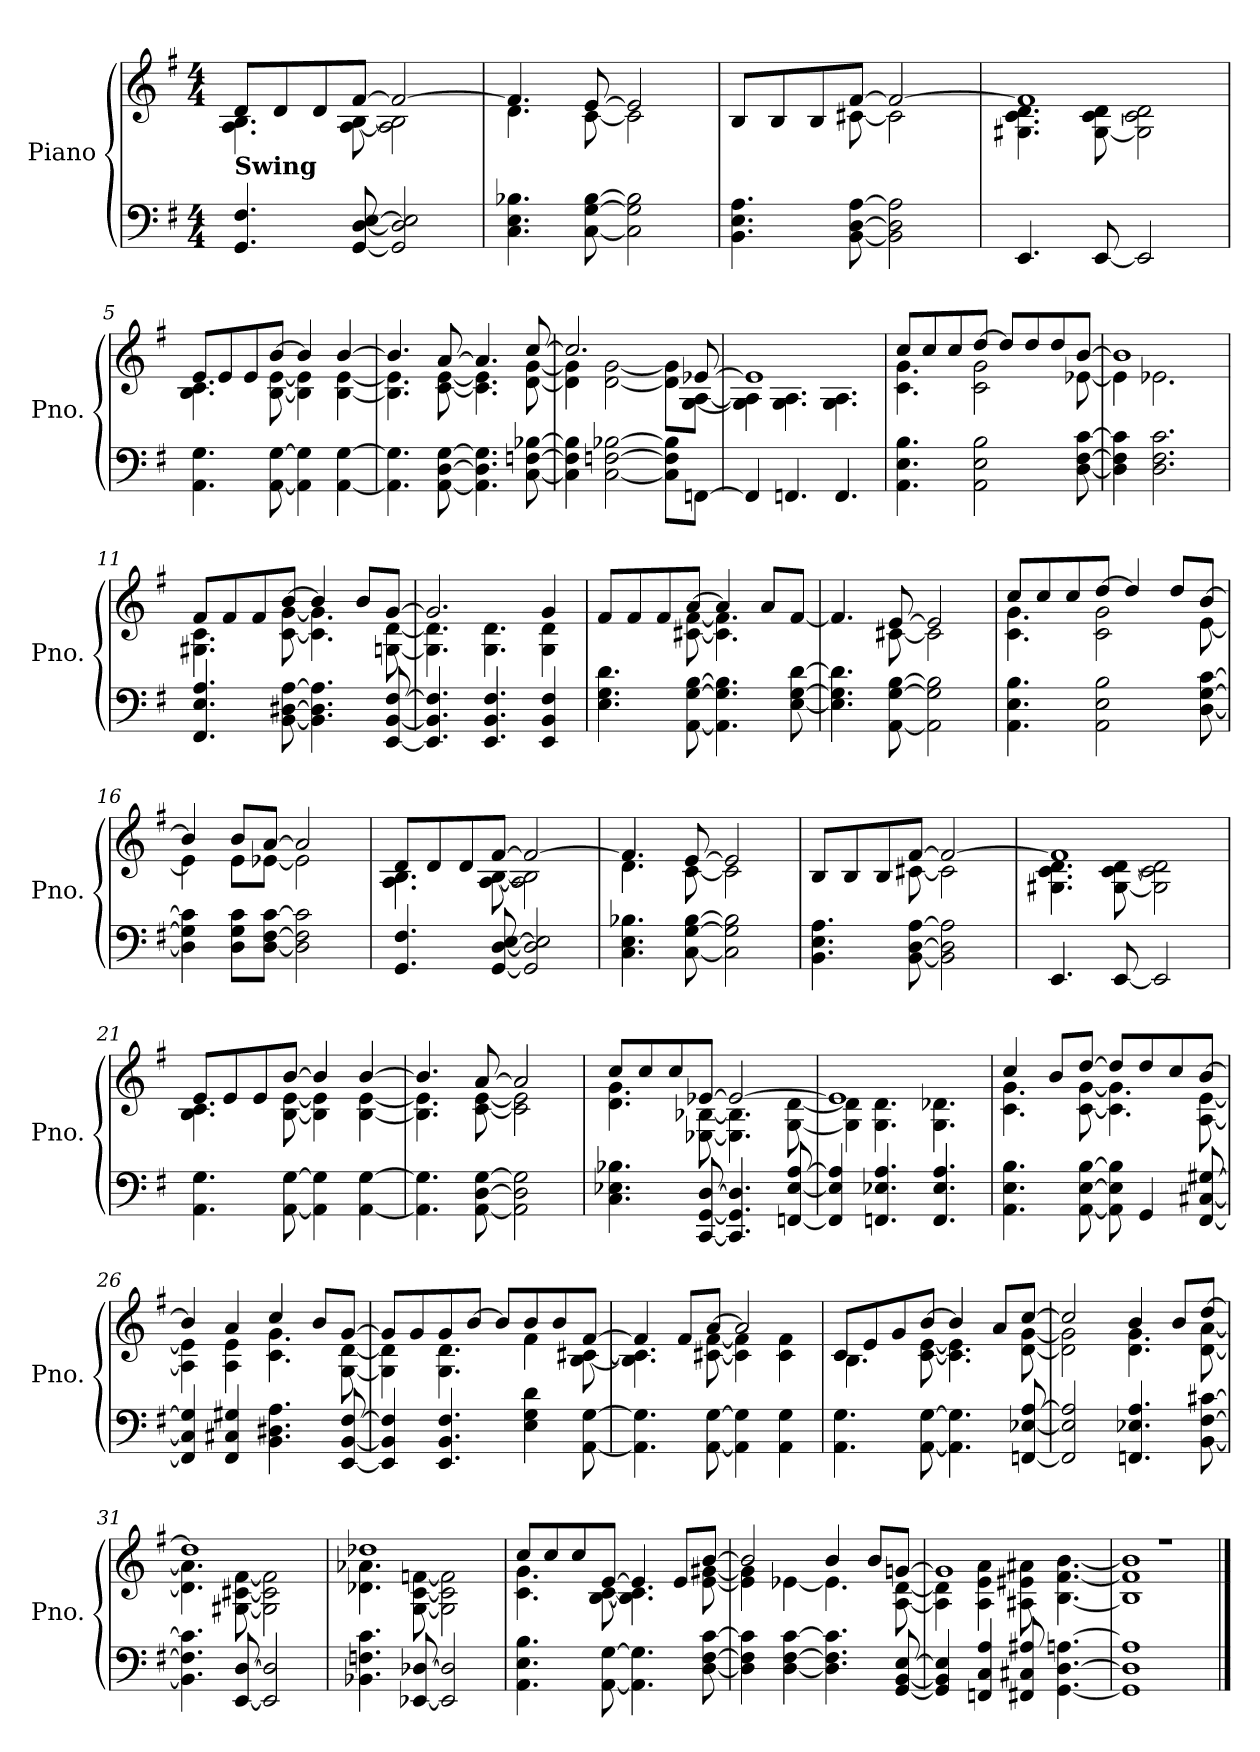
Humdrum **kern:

**kern	**kern
*part1	*part1
*staff2	*staff1
*I"Piano	*
*I'Pno.	*
*clefF4	*clefG2
*k[f#]	*k[f#]
*M4/4	*M4/4
=1	=1
*	*^
!	!LO:TX:b:B:t=Swing	!
4.GG/ 4.F#/	8d/L	4.A\ 4.B\
.	8d/	.
.	8d/	.
[8GG/ [8D/ [8E/	[8f#/J	[8A\ [8B\
2GG/] 2D/] 2E/]	2f#/_	2A\] 2B\]
=2	=2	=2
4.C\ 4.E\ 4.B-X\	4.f#/]	4.d\
[8C\ [8G\ [8B-\	[8e/	[8c\
2C\] 2G\] 2B-\]	2e/]	2c\]
=3	=3	=3
4.BB\ 4.E\ 4.A\	8B/L	4.ryy
.	8B/	.
.	8B/	.
[8BB\ [8D\ [8A\	[8f#/J	[8c#X\
2BB\] 2D\] 2A\]	2f#/_	2c#\]
=4	=4	=4
4.EE/	1f#]	4.G#X\ 4.c\ 4.d\
[8EE/	.	[8G#\ [8c\ [8d\
2EE/]	.	2G#\] 2c\] 2d\]
!!LO:LB:g=z	!!
=5	=5	=5
4.AA\ 4.G\	8e/L	4.B\ 4.c\
.	8e/	.
.	8e/	.
[8AA\ [8G\	[8b/J	[8B\ [8e\
4AA\] 4G\]	4b/]	4B\] 4e\]
[4AA\ [4G\	[4b/	[4B\ [4e\
=6	=6	=6
4.AA\] 4.G\]	4.b/]	4.B\] 4.e\]
[8AA\ [8D\ [8G\	[8a/	[8c\ [8e\
4.AA\] 4.D\] 4.G\]	4.a/]	4.c\] 4.e\]
[8C\ [8Fn\ [8B-X\	[8cc/	[8d\ [8g\
=7	=7	=7
4C\] 4F\] 4B-\]	2.cc/]	4d\] 4g\]
[2C\ [2Fn\ [2B-X\	.	[2d\ [2g\
8C\] 8F\] 8B-\]L	8ryy	8d\] 8g\]L
[8FFn\J	[8e-X/	[8G\ [8A\J
=8	=8	=8
4FF/]	1e-]	4G\] 4A\]
4.FFn/	.	4.G\ 4.A\
4.FF/	.	4.G\ 4.A\
!!LO:LB:g=z	!!
=9	=9	=9
4.AA\ 4.E\ 4.B\	8cc/L	4.c\ 4.g\
.	8cc/	.
.	8cc/	.
2AA\ 2E\ 2B\	[8dd/J	2c\ 2g\
.	8dd/L]	.
.	8dd/	.
.	8dd/	.
[8D\ [8F#\ [8c\	[8b/J	[8e-X\
=10	=10	=10
4D\] 4F#\] 4c\]	1b]	4e-\]
2.D\ 2.F#\ 2.c\	.	2.e-X\
=11	=11	=11
4.FF#/ 4.E/ 4.A/	8f#/L	4.G#X\ 4.c\
.	8f#/	.
.	8f#/	.
[8BB\ [8D#X\ [8A\	[8b/J	[8c\ [8g\
4.BB\] 4.D#\] 4.A\]	4b/]	4.c\] 4.g\]
.	8b/L	.
[8EE/ [8BB/ [8F#/	[8g/J	[8Gn\ [8d\
=12	=12	=12
4.EE/] 4.BB/] 4.F#/]	2.g/]	4.G\] 4.d\]
4.EE/ 4.BB/ 4.F#/	.	4.G\ 4.d\
4EE/ 4BB/ 4F#/	4g/	4G\ 4d\
!!LO:LB:g=z	!!
=13	=13	=13
4.E\ 4.G\ 4.d\	8f#/L	4.ryy
.	8f#/	.
.	8f#/	.
[8AA\ [8G\ [8B\	[8a/J	[8c#X\ [8f#\
4.AA\] 4.G\] 4.B\]	4a/]	4.c#\] 4.f#\]
.	8a/L	.
[8E\ [8G\ [8d\	[8f#/J	8ryy
=14	=14	=14
4.E\] 4.G\] 4.d\]	4.f#/]	4.ryy
[8AA\ [8G\ [8B\	[8e/	[8c#X\
2AA\] 2G\] 2B\]	2e/]	2c#\]
=15	=15	=15
4.AA\ 4.E\ 4.B\	8cc/L	4.c\ 4.g\
.	8cc/	.
.	8cc/	.
2AA\ 2E\ 2B\	[8dd/J	2c\ 2g\
.	4dd/]	.
.	8dd/L	.
[8D\ [8G\ [8c\	[8b/J	[8e\
=16	=16	=16
4D\] 4G\] 4c\]	4b/]	4e\]
8D\ 8G\ 8c\L	8b/L	8e\L
[8D\ [8F#\ [8c\J	[8a/J	[8e-X\J
2D\] 2F#\] 2c\]	2a/]	2e-\]
!!LO:LB:g=z	!!
=17	=17	=17
4.GG/ 4.F#/	8d/L	4.A\ 4.B\
.	8d/	.
.	8d/	.
[8GG/ [8D/ [8E/	[8f#/J	[8A\ [8B\
2GG/] 2D/] 2E/]	2f#/_	2A\] 2B\]
=18	=18	=18
4.C\ 4.E\ 4.B-X\	4.f#/]	4.d\
[8C\ [8G\ [8B-\	[8e/	[8c\
2C\] 2G\] 2B-\]	2e/]	2c\]
=19	=19	=19
4.BB\ 4.E\ 4.A\	8B/L	4.ryy
.	8B/	.
.	8B/	.
[8BB\ [8D\ [8A\	[8f#/J	[8c#X\
2BB\] 2D\] 2A\]	2f#/_	2c#\]
=20	=20	=20
4.EE/	1f#]	4.G#X\ 4.c\ 4.d\
[8EE/	.	[8G#\ [8c\ [8d\
2EE/]	.	2G#\] 2c\] 2d\]
!!LO:PB:g=z	!!
=21	=21	=21
4.AA\ 4.G\	8e/L	4.B\ 4.c\
.	8e/	.
.	8e/	.
[8AA\ [8G\	[8b/J	[8B\ [8e\
4AA\] 4G\]	4b/]	4B\] 4e\]
[4AA\ [4G\	[4b/	[4B\ [4e\
=22	=22	=22
4.AA\] 4.G\]	4.b/]	4.B\] 4.e\]
[8AA\ [8D\ [8G\	[8a/	[8c\ [8e\
2AA\] 2D\] 2G\]	2a/]	2c\] 2e\]
=23	=23	=23
4.C\ 4.E-X\ 4.B-X\	8cc/L	4.d\ 4.g\
.	8cc/	.
.	8cc/	.
[8CC/ [8GG/ [8D/	[8e-X/J	[8E-X\ [8B-X\
4.CC/] 4.GG/] 4.D/]	2e-/_	4.E-\] 4.B-\]
[8FFn/ [8E-/ [8A/	.	[8G\ [8d\
=24	=24	=24
4FF/] 4E-/] 4A/]	1e-]	4G\] 4d\]
4.FFn/ 4.E-X/ 4.A/	.	4.G\ 4.d\
4.FF/ 4.E-/ 4.A/	.	4.G\ 4.d-X\
!!LO:LB:g=z	!!
=25	=25	=25
4.AA\ 4.E\ 4.B\	4cc/	4.c\ 4.g\
.	8b/L	.
[8AA\ [8E\ [8B\	[8dd/J	[8c\ [8g\
8AA\] 8E\] 8B\]	8dd/L]	4.c\] 4.g\]
4GG/	8dd/	.
.	8cc/	.
[8FF#/ [8C#X/ [8G#X/	[8b/J	[8A\ [8e\
=26	=26	=26
4FF#/] 4C#/] 4G#/]	4b/]	4A\] 4e\]
4FF#/ 4C#X/ 4G#X/	4a/	4A\ 4e\
4.BB\ 4.D#X\ 4.A\	4cc/	4.c\ 4.g\
.	8b/L	.
[8EE/ [8BB/ [8F#/	[8g/J	[8G\ [8d\
=27	=27	=27
4EE/] 4BB/] 4F#/]	8g/L]	4G\] 4d\]
.	8g/	.
4.EE/ 4.BB/ 4.F#/	8g/	4.G\ 4.d\
.	[8b/J	.
.	8b/L]	.
4E\ 4G\ 4d\	8b/	4f#\
.	8b/	.
[8AA\ [8G\	[8f#/J	[8B\ [8c#X\
=28	=28	=28
4.AA\] 4.G\]	4f#/]	4.B\] 4.c#\]
.	8f#/L	.
[8AA\ [8G\	[8a/J	[8c#X\ [8f#\
4AA\] 4G\]	2a/]	4c#\] 4f#\]
4AA\ 4G\	.	4c#\ 4f#\
!!LO:LB:g=z	!!
=29	=29	=29
4.AA\ 4.G\	8c/L	4.B\
.	8e/	.
.	8g/	.
[8AA\ [8G\	[8b/J	[8c\ [8e\
4.AA\] 4.G\]	4b/]	4.c\] 4.e\]
.	8a/L	.
[8FFn/ [8E-X/ [8A/	[8cc/J	[8d\ [8g\
=30	=30	=30
2FF/] 2E-/] 2A/]	2cc/]	2d\] 2g\]
4.FFn/ 4.E-X/ 4.A/	4b/	4.d\ 4.g\
.	8b/L	.
[8BB\ [8F#\ [8c#X\	[8dd/J	[8d\ [8a\
=31	=31	=31
4.BB\] 4.F#\] 4.c#\]	1dd]	4.d\] 4.a\]
[8EE/ [8D/	.	[8G#X\ [8c#X\ [8f#\
2EE/] 2D/]	.	2G#\] 2c#\] 2f#\]
=32	=32	=32
4.BB-X\ 4.Fn\ 4.c\	1dd-X	4.d-X\ 4.a-X\
[8EE-X/ [8D-X/	.	[8G\ [8c\ [8fn\
2EE-/] 2D-/]	.	2G\] 2c\] 2f\]
!!LO:LB:g=z	!!
=33	=33	=33
4.AA\ 4.E\ 4.B\	8cc/L	4.c\ 4.g\
.	8cc/	.
.	8cc/	.
[8AA\ [8G\	[8e/J	[8B\ [8c\
4.AA\] 4.G\]	4e/]	4.B\] 4.c\]
.	8e/L	.
[8D\ [8F#\ [8c\	[8b/J	[8e\ [8g#X\
=34	=34	=34
4D\] 4F#\] 4c\]	2b/]	4e\] 4g#\]
[4D\ [4F#\ [4c\	.	[4e-X\
4.D\] 4.F#\] 4.c\]	4b/	4.e-\]
.	8b/L	.
[8GG/ [8BB/ [8E/	[8gn/J	[8A\ [8d\
=35	=35	=35
4GG/] 4BB/] 4E/]	1g]	4A\] 4d\]
4FFn/ 4C/ 4A/	.	4A\ 4e\ 4a\
8FF#X/ 8C#X/ 8A#X/	.	8A#X\ 8e#X\ 8a#X\
[4.GG\ [4.D\ [4.An\	.	[4.B\ [4.f#\ [4.b\
=36	=36	=36
1GG] 1D] 1A]	1r	1B] 1f#] 1b]
*	*v	*v
==	==
*-	*-
